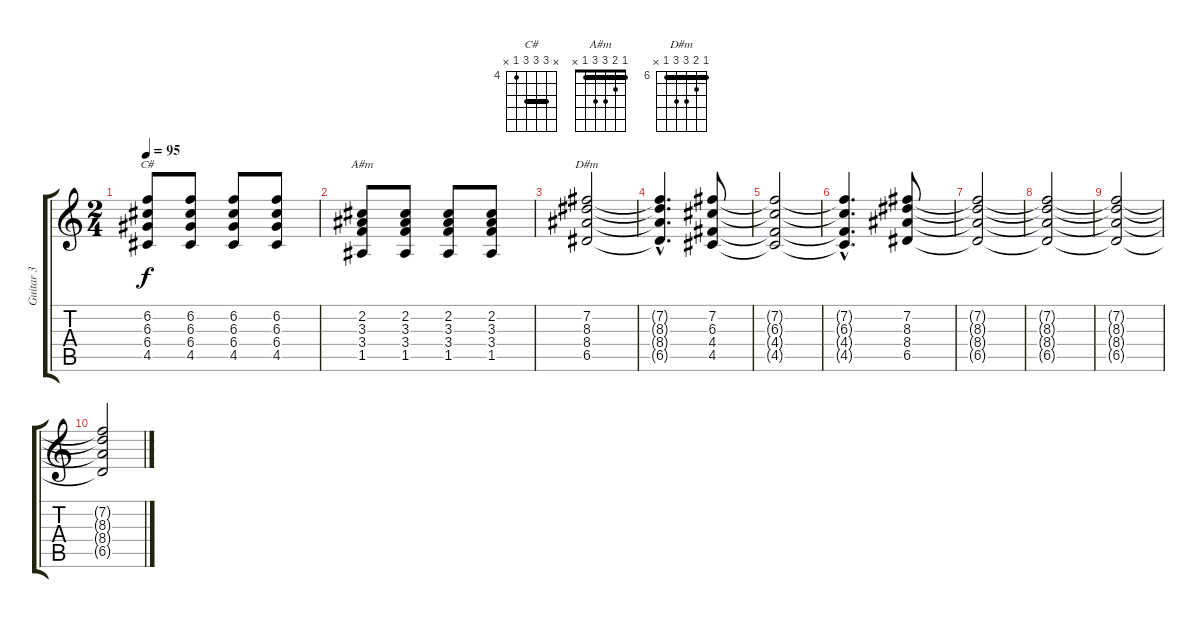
\track ("Guitar 3" "Guitar 3") {instrument distortionguitar}
\staff {score tabs}
\tuning (E4 B3 G3 D3 A2 E2) {hide}
\chord ("C#" x 6 6 6 4 x) {firstfret 4 barre 6}
\chord ("A#m" 1 2 3 3 1 x) {barre 1}
\chord ("D#m" 6 7 8 8 6 x) {firstfret 6 barre 6}
\ts (2 4)
\tempo 95
\clef g2
\ks c
(6.2 6.3 6.4 4.5).8{ch "C#" dy f} (6.2 6.3 6.4 4.5).8 (6.2 6.3 6.4 4.5).8 (6.2 6.3 6.4 4.5).8 |
(2.2 3.3 3.4 1.5).8{ch "A#m"} (2.2 3.3 3.4 1.5).8 (2.2 3.3 3.4 1.5).8 (2.2 3.3 3.4 1.5).8 |
(7.2 8.3 8.4 6.5).2{ch "D#m"} |
(7.2{hac t} 8.3{hac t} 8.4{hac t} 6.5{hac t}).4{d} (7.2 6.3 4.4 4.5).8 |
(7.2{t} 6.3{t} 4.4{t} 4.5{t}).2 |
(7.2{hac t} 6.3{hac t} 4.4{hac t} 4.5{hac t}).4{d} (7.2 8.3 8.4 6.5).8 |
(7.2{t} 8.3{t} 8.4{t} 6.5{t}).2 |
(7.2{t} 8.3{t} 8.4{t} 6.5{t}).2 |
(7.2{t} 8.3{t} 8.4{t} 6.5{t}).2 |
(7.2{t} 8.3{t} 8.4{t} 6.5{t}).2
